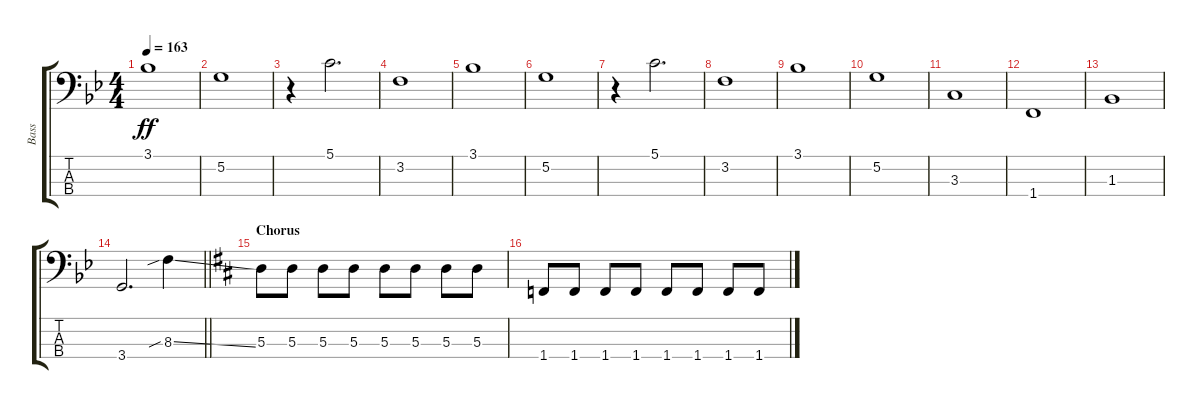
\track ("Bass" "Bass") {instrument electricbasspick}
\staff {score tabs}
\tuning (G2 D2 A1 E1) {hide}
\ts (4 4)
\tempo 163
\clef f4
\ks bb
3.1.1{dy ff} |
5.2.1 |
r.4 5.1.2{d} |
3.2.1 |
3.1.1 |
5.2.1 |
r.4 5.1.2{d} |
3.2.1 |
3.1.1 |
5.2.1 |
3.3.1 |
1.4.1 |
1.3.1 |
\barLineRight lightlight
3.4.2{d} 8.3{sib ss}.4 |
\section ("" "Chorus")
\ks d
5.3.8 5.3.8 5.3.8 5.3.8 5.3.8 5.3.8 5.3.8 5.3.8 |
1.4.8 1.4.8 1.4.8 1.4.8 1.4.8 1.4.8 1.4.8 1.4.8
